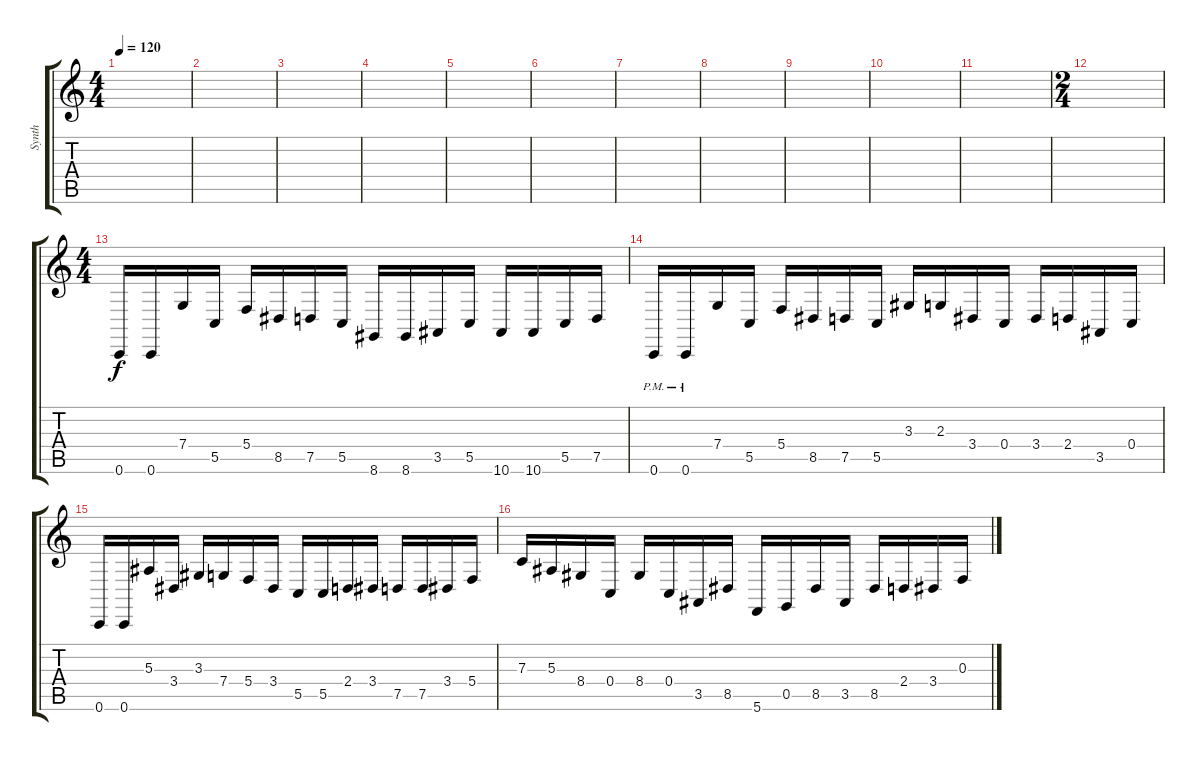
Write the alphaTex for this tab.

\track ("Synth" "Synth") {instrument lead2sawtooth}
\staff {score tabs}
\tuning (D4 A3 F3 C3 G2 C2) {hide}
\ts (4 4)
\tempo 120
\clef g2
\ks c
|
|
|
|
|
|
|
|
|
|
|
\ts (2 4)
|
\ts (4 4)
0.6.16 0.6.16 7.4.16 5.5.16 5.4.16 8.5.16 7.5.16 5.5.16 8.6.16 8.6.16 3.5.16 5.5.16 10.6.16 10.6.16 5.5.16 7.5.16 |
0.6{pm}.16 0.6{pm}.16 7.4.16 5.5.16 5.4.16 8.5.16 7.5.16 5.5.16 3.3.16 2.3.16 3.4.16 0.4.16 3.4.16 2.4.16 3.5.16 0.4.16 |
0.6.16 0.6.16 5.3.16 3.4.16 3.3.16 7.4.16 5.4.16 3.4.16 5.5.16 5.5.16 2.4.16 3.4.16 7.5.16 7.5.16 3.4.16 5.4.16 |
7.3.16 5.3.16 8.4.16 0.4.16 8.4.16 0.4.16 3.5.16 8.5.16 5.6.16 0.5.16 8.5.16 3.5.16 8.5.16 2.4.16 3.4.16 0.3.16
